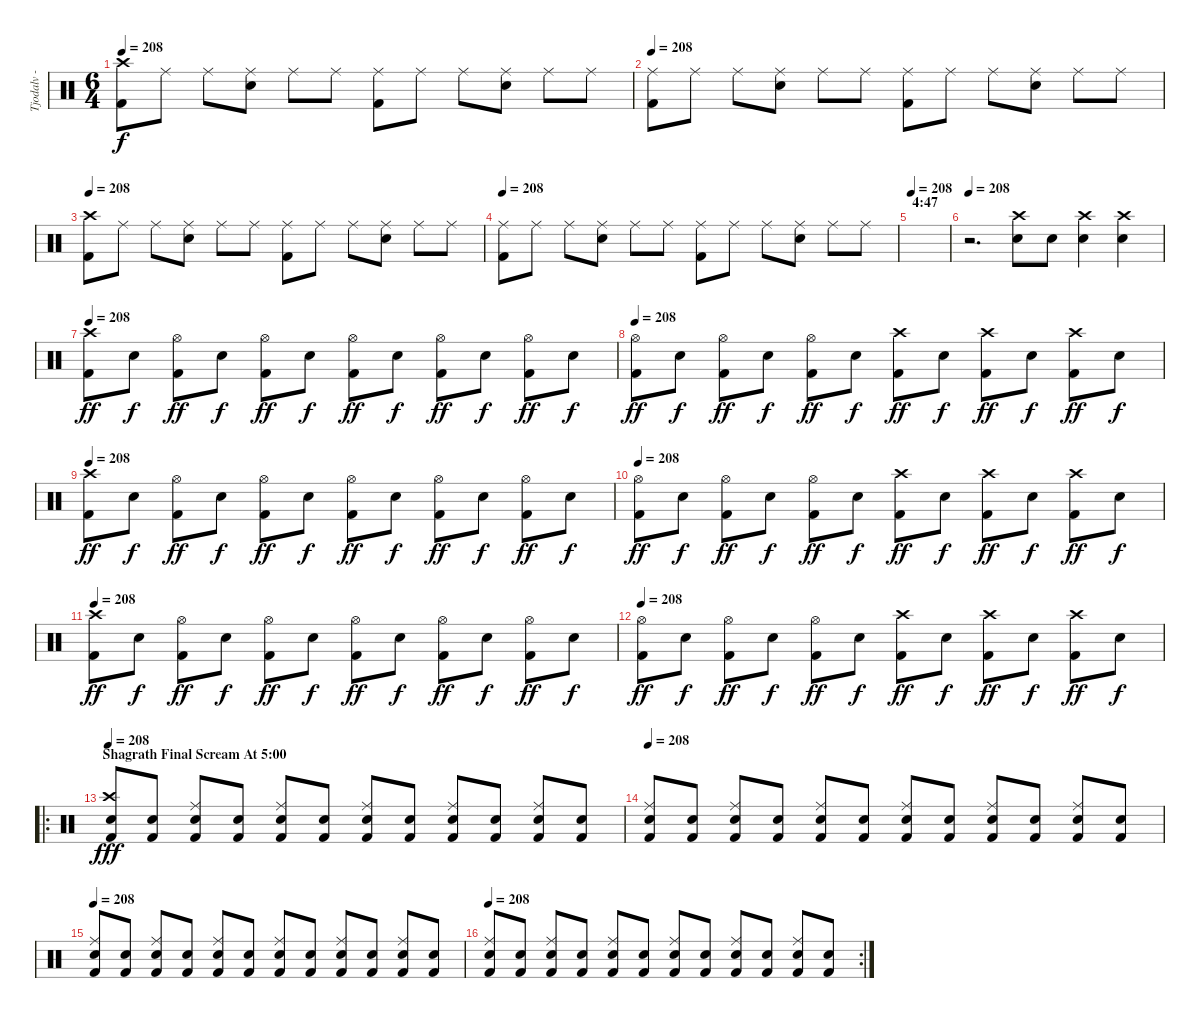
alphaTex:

\track ("Tjodalv - Drums And Percussion" "Tjodalv - ") {instrument percussion}
\staff {score}
\articulation defaults
\ts (6 4)
\tempo 208
\clef neutral
\ks c
("Kick (hit) 2" "Crash high (hit)").8{dy f} "Ride (middle)".8 "Ride (middle)".8 ("Snare (hit) 2" "Ride (middle)").8 "Ride (middle)".8 "Ride (middle)".8 ("Kick (hit) 2" "Ride (middle)").8 "Ride (middle)".8 "Ride (middle)".8 ("Snare (hit) 2" "Ride (middle)").8 "Ride (middle)".8 "Ride (middle)".8 |
\tempo 208
("Kick (hit) 2" "Ride (middle)").8 "Ride (middle)".8 "Ride (middle)".8 ("Snare (hit) 2" "Ride (middle)").8 "Ride (middle)".8 "Ride (middle)".8 ("Kick (hit) 2" "Ride (middle)").8 "Ride (middle)".8 "Ride (middle)".8 ("Snare (hit) 2" "Ride (middle)").8 "Ride (middle)".8 "Ride (middle)".8 |
\tempo 208
("Kick (hit) 2" "Crash high (hit)").8 "Ride (middle)".8 "Ride (middle)".8 ("Snare (hit) 2" "Ride (middle)").8 "Ride (middle)".8 "Ride (middle)".8 ("Kick (hit) 2" "Ride (middle)").8 "Ride (middle)".8 "Ride (middle)".8 ("Snare (hit) 2" "Ride (middle)").8 "Ride (middle)".8 "Ride (middle)".8 |
\tempo 208
("Kick (hit) 2" "Ride (middle)").8 "Ride (middle)".8 "Ride (middle)".8 ("Snare (hit) 2" "Ride (middle)").8 "Ride (middle)".8 "Ride (middle)".8 ("Kick (hit) 2" "Ride (middle)").8 "Ride (middle)".8 "Ride (middle)".8 ("Snare (hit) 2" "Ride (middle)").8 "Ride (middle)".8 "Ride (middle)".8 |
\section ("" "4:47")
\tempo 208
|
\tempo 208
r.2{d} ("Snare (hit) 2" "Crash high (hit)").8 "Snare (hit) 2".8 ("Snare (hit) 2" "Crash high (hit)").4 ("Snare (hit) 2" "Crash high (hit)").4 |
\tempo 208
("Kick (hit) 2" "Crash high (hit)").8{dy ff} "Snare (hit) 2".8{dy f} ("Kick (hit) 2" "Hi-Hat (open)").8{dy ff} "Snare (hit) 2".8{dy f} ("Kick (hit) 2" "Hi-Hat (open)").8{dy ff} "Snare (hit) 2".8{dy f} ("Kick (hit) 2" "Hi-Hat (open)").8{dy ff} "Snare (hit) 2".8{dy f} ("Kick (hit) 2" "Hi-Hat (open)").8{dy ff} "Snare (hit) 2".8{dy f} ("Kick (hit) 2" "Hi-Hat (open)").8{dy ff} "Snare (hit) 2".8{dy f} |
\tempo 208
("Kick (hit) 2" "Hi-Hat (open)").8{dy ff} "Snare (hit) 2".8{dy f} ("Kick (hit) 2" "Hi-Hat (open)").8{dy ff} "Snare (hit) 2".8{dy f} ("Kick (hit) 2" "Hi-Hat (open)").8{dy ff} "Snare (hit) 2".8{dy f} ("Kick (hit) 2" "Crash high (hit)").8{dy ff} "Snare (hit) 2".8{dy f} ("Kick (hit) 2" "Crash high (hit)").8{dy ff} "Snare (hit) 2".8{dy f} ("Kick (hit) 2" "Crash high (hit)").8{dy ff} "Snare (hit) 2".8{dy f} |
\tempo 208
("Kick (hit) 2" "Crash high (hit)").8{dy ff} "Snare (hit) 2".8{dy f} ("Kick (hit) 2" "Hi-Hat (open)").8{dy ff} "Snare (hit) 2".8{dy f} ("Kick (hit) 2" "Hi-Hat (open)").8{dy ff} "Snare (hit) 2".8{dy f} ("Kick (hit) 2" "Hi-Hat (open)").8{dy ff} "Snare (hit) 2".8{dy f} ("Kick (hit) 2" "Hi-Hat (open)").8{dy ff} "Snare (hit) 2".8{dy f} ("Kick (hit) 2" "Hi-Hat (open)").8{dy ff} "Snare (hit) 2".8{dy f} |
\tempo 208
("Kick (hit) 2" "Hi-Hat (open)").8{dy ff} "Snare (hit) 2".8{dy f} ("Kick (hit) 2" "Hi-Hat (open)").8{dy ff} "Snare (hit) 2".8{dy f} ("Kick (hit) 2" "Hi-Hat (open)").8{dy ff} "Snare (hit) 2".8{dy f} ("Kick (hit) 2" "Crash high (hit)").8{dy ff} "Snare (hit) 2".8{dy f} ("Kick (hit) 2" "Crash high (hit)").8{dy ff} "Snare (hit) 2".8{dy f} ("Kick (hit) 2" "Crash high (hit)").8{dy ff} "Snare (hit) 2".8{dy f} |
\tempo 208
("Kick (hit) 2" "Crash high (hit)").8{dy ff} "Snare (hit) 2".8{dy f} ("Kick (hit) 2" "Hi-Hat (open)").8{dy ff} "Snare (hit) 2".8{dy f} ("Kick (hit) 2" "Hi-Hat (open)").8{dy ff} "Snare (hit) 2".8{dy f} ("Kick (hit) 2" "Hi-Hat (open)").8{dy ff} "Snare (hit) 2".8{dy f} ("Kick (hit) 2" "Hi-Hat (open)").8{dy ff} "Snare (hit) 2".8{dy f} ("Kick (hit) 2" "Hi-Hat (open)").8{dy ff} "Snare (hit) 2".8{dy f} |
\tempo 208
("Kick (hit) 2" "Hi-Hat (open)").8{dy ff} "Snare (hit) 2".8{dy f} ("Kick (hit) 2" "Hi-Hat (open)").8{dy ff} "Snare (hit) 2".8{dy f} ("Kick (hit) 2" "Hi-Hat (open)").8{dy ff} "Snare (hit) 2".8{dy f} ("Kick (hit) 2" "Crash high (hit)").8{dy ff} "Snare (hit) 2".8{dy f} ("Kick (hit) 2" "Crash high (hit)").8{dy ff} "Snare (hit) 2".8{dy f} ("Kick (hit) 2" "Crash high (hit)").8{dy ff} "Snare (hit) 2".8{dy f} |
\ro
\section ("" "Shagrath Final Scream At 5:00")
\tempo 208
("Kick (hit) 2" "Snare (hit) 2" "Crash high (hit)").8{dy fff} ("Kick (hit) 2" "Snare (hit) 2").8 ("Kick (hit) 2" "Snare (hit) 2" "Ride (middle)").8 ("Kick (hit) 2" "Snare (hit) 2").8 ("Kick (hit) 2" "Snare (hit) 2" "Ride (middle)").8 ("Kick (hit) 2" "Snare (hit) 2").8 ("Kick (hit) 2" "Snare (hit) 2" "Ride (middle)").8 ("Kick (hit) 2" "Snare (hit) 2").8 ("Kick (hit) 2" "Snare (hit) 2" "Ride (middle)").8 ("Kick (hit) 2" "Snare (hit) 2").8 ("Kick (hit) 2" "Snare (hit) 2" "Ride (middle)").8 ("Kick (hit) 2" "Snare (hit) 2").8 |
\tempo 208
("Kick (hit) 2" "Snare (hit) 2" "Ride (middle)").8 ("Kick (hit) 2" "Snare (hit) 2").8 ("Kick (hit) 2" "Snare (hit) 2" "Ride (middle)").8 ("Kick (hit) 2" "Snare (hit) 2").8 ("Kick (hit) 2" "Snare (hit) 2" "Ride (middle)").8 ("Kick (hit) 2" "Snare (hit) 2").8 ("Kick (hit) 2" "Snare (hit) 2" "Ride (middle)").8 ("Kick (hit) 2" "Snare (hit) 2").8 ("Kick (hit) 2" "Snare (hit) 2" "Ride (middle)").8 ("Kick (hit) 2" "Snare (hit) 2").8 ("Kick (hit) 2" "Snare (hit) 2" "Ride (middle)").8 ("Kick (hit) 2" "Snare (hit) 2").8 |
\tempo 208
("Kick (hit) 2" "Snare (hit) 2" "Ride (middle)").8 ("Kick (hit) 2" "Snare (hit) 2").8 ("Kick (hit) 2" "Snare (hit) 2" "Ride (middle)").8 ("Kick (hit) 2" "Snare (hit) 2").8 ("Kick (hit) 2" "Snare (hit) 2" "Ride (middle)").8 ("Kick (hit) 2" "Snare (hit) 2").8 ("Kick (hit) 2" "Snare (hit) 2" "Ride (middle)").8 ("Kick (hit) 2" "Snare (hit) 2").8 ("Kick (hit) 2" "Snare (hit) 2" "Ride (middle)").8 ("Kick (hit) 2" "Snare (hit) 2").8 ("Kick (hit) 2" "Snare (hit) 2" "Ride (middle)").8 ("Kick (hit) 2" "Snare (hit) 2").8 |
\rc 2
\tempo 208
("Kick (hit) 2" "Snare (hit) 2" "Ride (middle)").8 ("Kick (hit) 2" "Snare (hit) 2").8 ("Kick (hit) 2" "Snare (hit) 2" "Ride (middle)").8 ("Kick (hit) 2" "Snare (hit) 2").8 ("Kick (hit) 2" "Snare (hit) 2" "Ride (middle)").8 ("Kick (hit) 2" "Snare (hit) 2").8 ("Kick (hit) 2" "Snare (hit) 2" "Ride (middle)").8 ("Kick (hit) 2" "Snare (hit) 2").8 ("Kick (hit) 2" "Snare (hit) 2" "Ride (middle)").8 ("Kick (hit) 2" "Snare (hit) 2").8 ("Kick (hit) 2" "Snare (hit) 2" "Ride (middle)").8 ("Kick (hit) 2" "Snare (hit) 2").8
